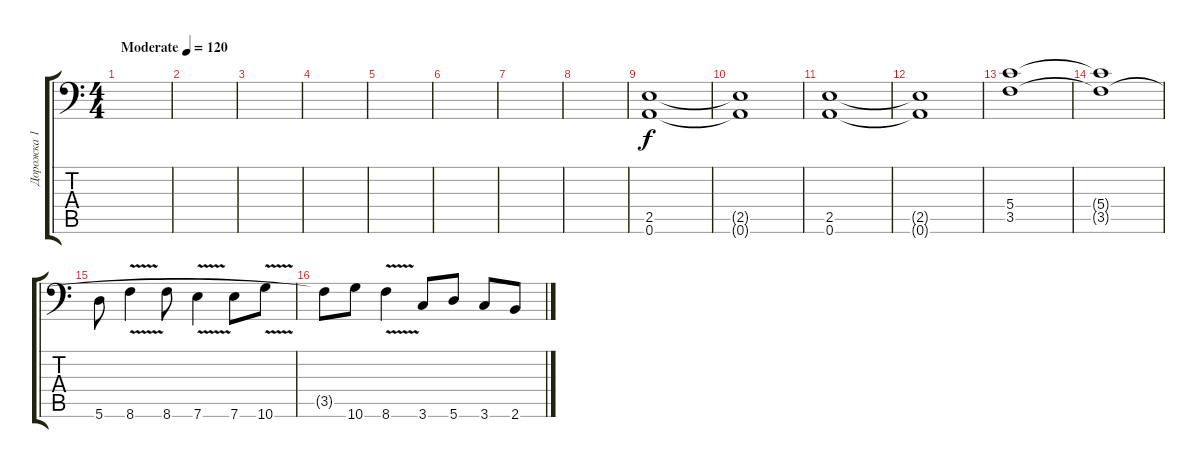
\track ("Дорожка 1" "Дорожка 1") {instrument distortionguitar}
\staff {score tabs}
\tuning (A3 E3 C3 G2 D2 A1) {hide}
\ts (4 4)
\tempo (120 "Moderate")
\clef f4
\ks c
|
|
|
|
|
|
|
|
(2.5 0.6).1 |
(2.5{t} 0.6{t}).1 |
(2.5 0.6).1 |
(2.5{t} 0.6{t}).1 |
(5.4 3.5).1 |
(5.4{t} 3.5{t}).1 |
5.6.8 8.6{v}.4 8.6.8 7.6{v}.4 7.6.8 10.6{v}.8 |
3.5{t}.8 10.6.8 8.6{v}.4 3.6.8 5.6.8 3.6.8 2.6.8
